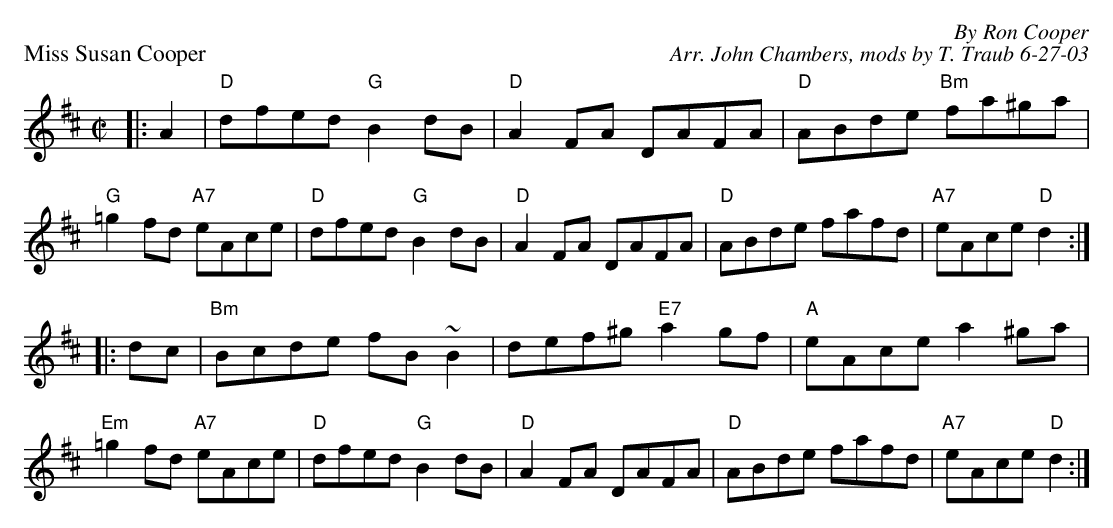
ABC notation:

X:1
P: Miss Susan Cooper
C: By Ron Cooper
C: Arr. John Chambers, mods by T. Traub 6-27-03
M: C|
L: 1/8
K: D
|: A2 \
| "D"dfed "G"B2dB | "D"A2FA DAFA | "D"ABde "Bm"fa^ga | "G"=g2fd "A7"eAce |"D"dfed "G"B2dB | "D"A2FA DAFA | "D"ABde fafd | "A7"eAce "D"d2 :|
|: dc \
| "Bm"Bcde fB~B2 | def^g "E7"a2gf | "A"eAce a2^ga | "Em"=g2fd "A7"eAce | "D"dfed "G"B2dB | "D"A2FA DAFA | "D"ABde fafd | "A7"eAce "D"d2 :|
